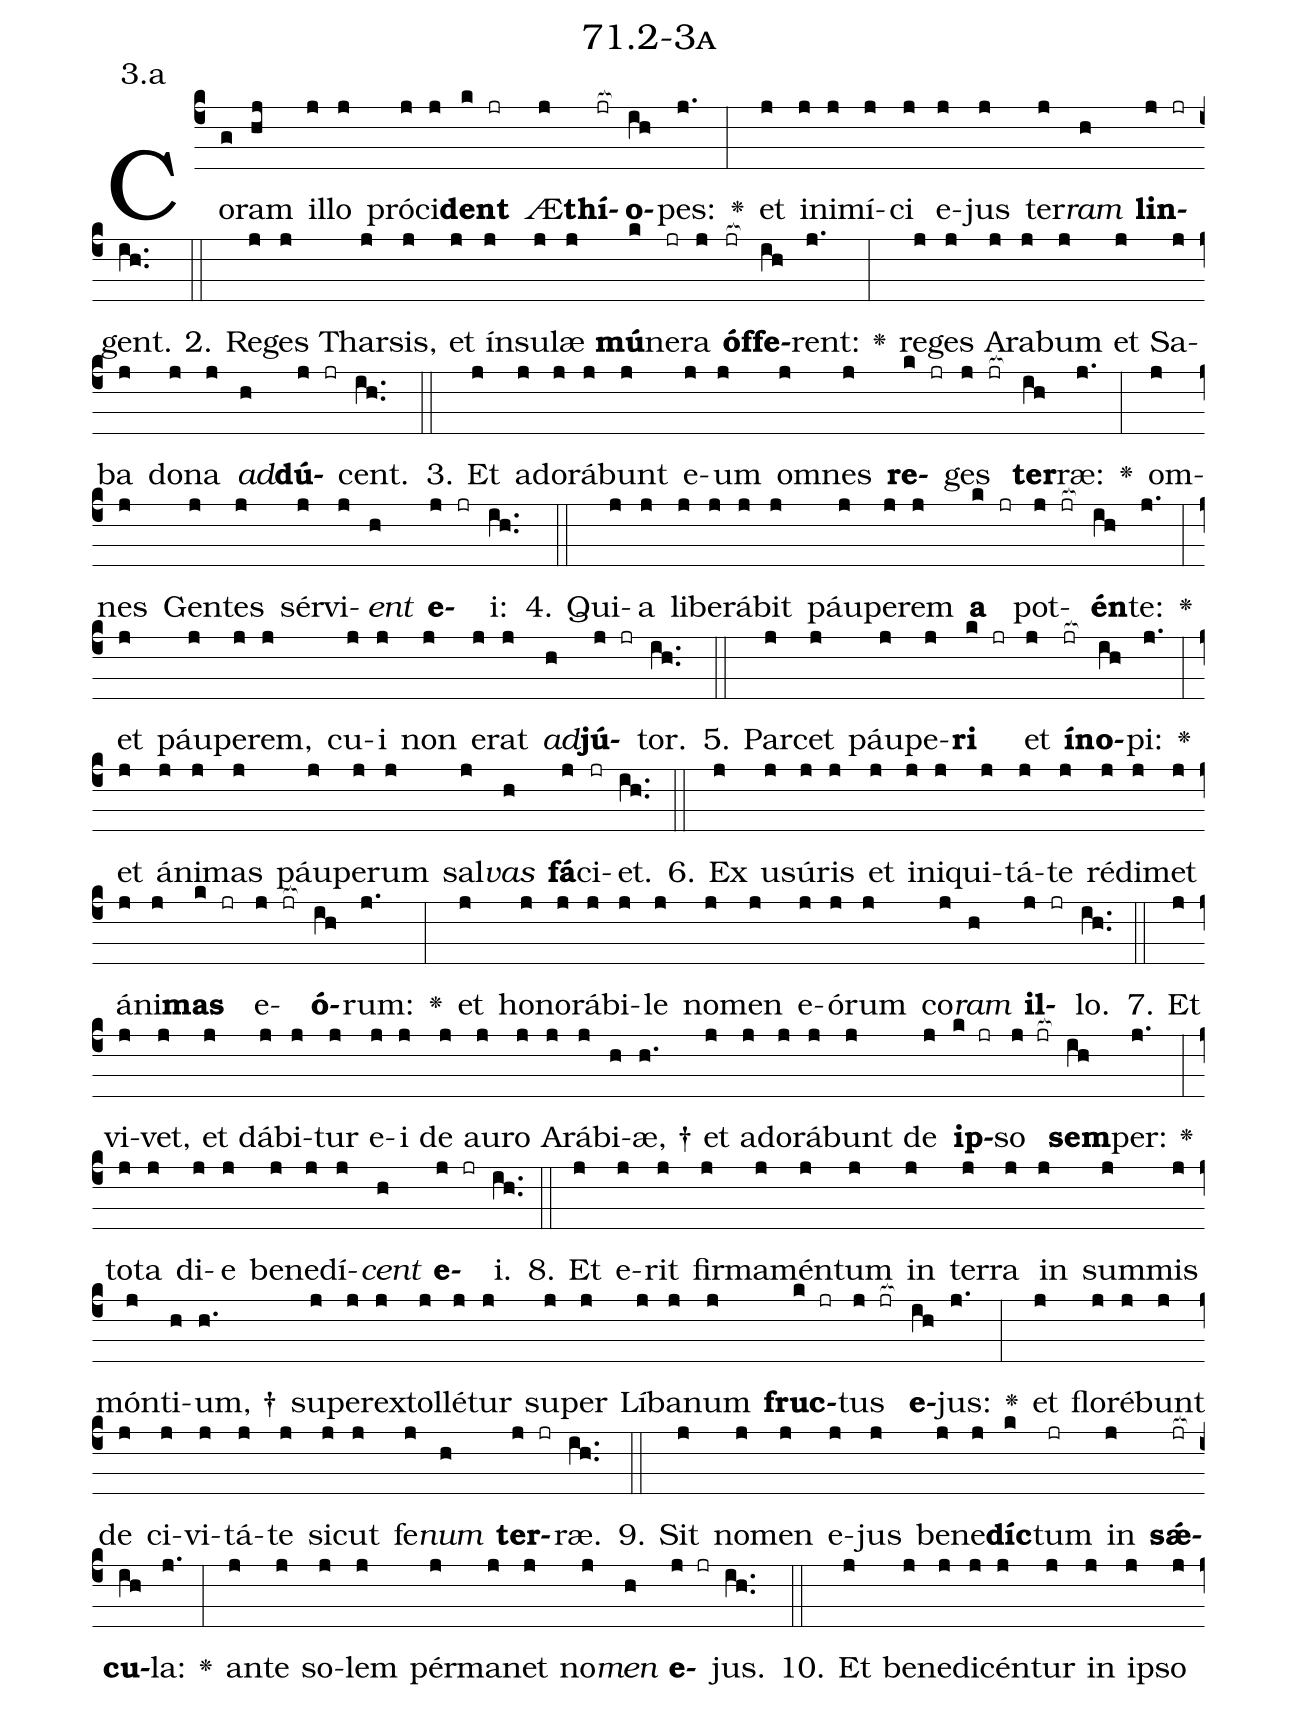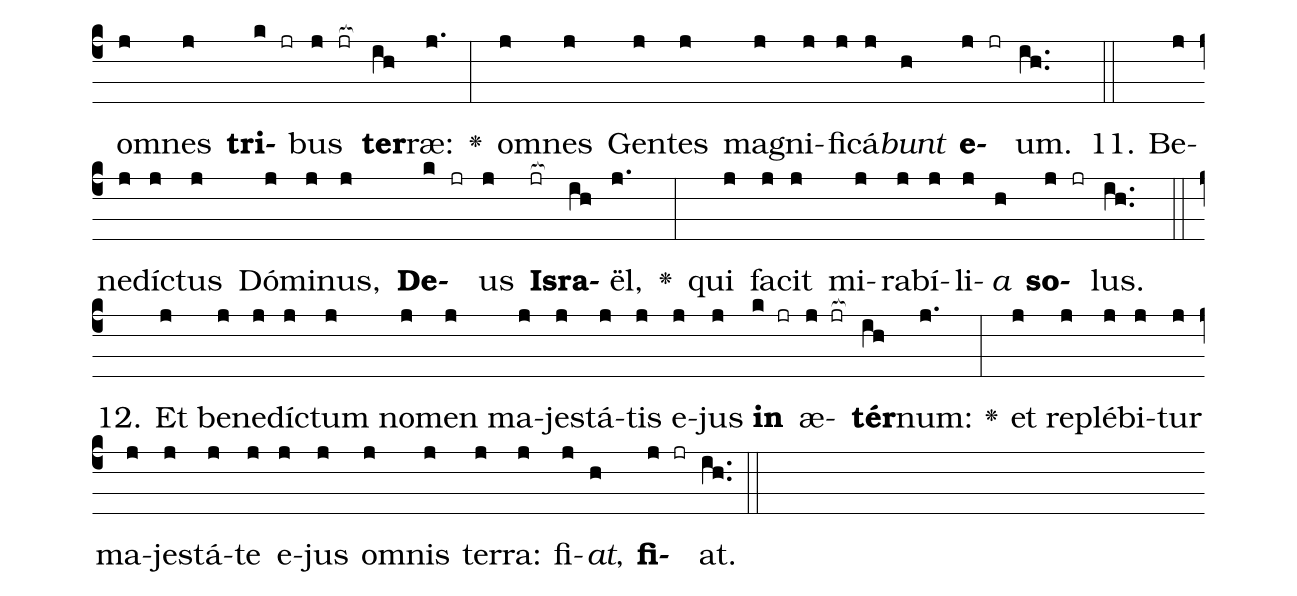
name: 71.2-3a;
annotation: 3.a;
%%
(c4)Co(g)ram(hj) il(j)lo(j) pró(j)ci(j)<b>dent</b>(k jr) Æ(j)<b>thí</b>(jr[ocb:1{])<b>o</b>(ih[ocb:0}])pes:(j.) <v>\greheightstar</v>(:) et(j) in(j)i(j)mí(j)ci(j) e(j)jus(j) ter(j)<i>ram</i>(h) <b>lin</b>(j jr)gent.(ih..) (::)
2. Re(j)ges(j) Thar(j)sis,(j) et(j) ín(j)su(j)læ(j) <b>mú</b>(k)ne(jr)ra(j) <b>óf</b>(jr[ocb:1{])<b>fe</b>(ih[ocb:0}])rent:(j.) <v>\greheightstar</v>(:) re(j)ges(j) A(j)ra(j)bum(j) et(j) Sa(j)ba(j) do(j)na(j) <i>ad</i>(h)<b>dú</b>(j jr)cent.(ih..) (::)
3. Et(j) ad(j)o(j)rá(j)bunt(j) e(j)um(j) om(j)nes(j) <b>re</b>(k jr)ges(j jr[ocb:1{]) <b>ter</b>(ih[ocb:0}])ræ:(j.) <v>\greheightstar</v>(:) om(j)nes(j) Gen(j)tes(j) sér(j)vi(j)<i>ent</i>(h) <b>e</b>(j jr)i:(ih..) (::)
4. Qui(j)a(j) li(j)be(j)rá(j)bit(j) páu(j)pe(j)rem(j) <b>a</b>(k jr) pot(j jr[ocb:1{])<b>én</b>(ih[ocb:0}])te:(j.) <v>\greheightstar</v>(:) et(j) páu(j)pe(j)rem,(j) cu(j)i(j) non(j) e(j)rat(j) <i>ad</i>(h)<b>jú</b>(j jr)tor.(ih..) (::)
5. Par(j)cet(j) páu(j)pe(j)<b>ri</b>(k jr) et(j) <b>ín</b>(jr[ocb:1{])<b>o</b>(ih[ocb:0}])pi:(j.) <v>\greheightstar</v>(:) et(j) á(j)ni(j)mas(j) páu(j)pe(j)rum(j) sal(j)<i>vas</i>(h) <b>fá</b>(j)ci(jr)et.(ih..) (::)
6. Ex(j) u(j)sú(j)ris(j) et(j) in(j)i(j)qui(j)tá(j)te(j) réd(j)i(j)met(j) á(j)ni(j)<b>mas</b>(k jr) e(j jr[ocb:1{])<b>ó</b>(ih[ocb:0}])rum:(j.) <v>\greheightstar</v>(:) et(j) ho(j)no(j)rá(j)bi(j)le(j) no(j)men(j) e(j)ó(j)rum(j) co(j)<i>ram</i>(h) <b>il</b>(j jr)lo.(ih..) (::)
7. Et(j) vi(j)vet,(j) et(j) dá(j)bi(j)tur(j) e(j)i(j) de(j) au(j)ro(j) A(j)rá(j)bi(h)æ, †(h.) et(j) ad(j)o(j)rá(j)bunt(j) de(j) <b>ip</b>(k jr)so(j jr[ocb:1{]) <b>sem</b>(ih[ocb:0}])per:(j.) <v>\greheightstar</v>(:) to(j)ta(j) di(j)e(j) be(j)ne(j)dí(j)<i>cent</i>(h) <b>e</b>(j jr)i.(ih..) (::)
8. Et(j) e(j)rit(j) fir(j)ma(j)mén(j)tum(j) in(j) ter(j)ra(j) in(j) sum(j)mis(j) món(j)ti(h)um, †(h.) su(j)per(j)ex(j)tol(j)lé(j)tur(j) su(j)per(j) Lí(j)ba(j)num(j) <b>fruc</b>(k jr)tus(j jr[ocb:1{]) <b>e</b>(ih[ocb:0}])jus:(j.) <v>\greheightstar</v>(:) et(j) flo(j)ré(j)bunt(j) de(j) ci(j)vi(j)tá(j)te(j) sic(j)ut(j) fe(j)<i>num</i>(h) <b>ter</b>(j jr)ræ.(ih..) (::)
9. Sit(j) no(j)men(j) e(j)jus(j) be(j)ne(j)<b>díc</b>(k)tum(jr) in(j) <b>sǽ</b>(jr[ocb:1{])<b>cu</b>(ih[ocb:0}])la:(j.) <v>\greheightstar</v>(:) an(j)te(j) so(j)lem(j) pér(j)ma(j)net(j) no(j)<i>men</i>(h) <b>e</b>(j jr)jus.(ih..) (::)
10. Et(j) be(j)ne(j)di(j)cén(j)tur(j) in(j) ip(j)so(j) om(j)nes(j) <b>tri</b>(k jr)bus(j jr[ocb:1{]) <b>ter</b>(ih[ocb:0}])ræ:(j.) <v>\greheightstar</v>(:) om(j)nes(j) Gen(j)tes(j) ma(j)gni(j)fi(j)cá(j)<i>bunt</i>(h) <b>e</b>(j jr)um.(ih..) (::)
11. Be(j)ne(j)díc(j)tus(j) Dó(j)mi(j)nus,(j) <b>De</b>(k jr)us(j) <b>Is</b>(jr[ocb:1{])<b>ra</b>(ih[ocb:0}])ël,(j.) <v>\greheightstar</v>(:) qui(j) fa(j)cit(j) mi(j)ra(j)bí(j)li(j)<i>a</i>(h) <b>so</b>(j jr)lus.(ih..) (::)
12. Et(j) be(j)ne(j)díc(j)tum(j) no(j)men(j) ma(j)jes(j)tá(j)tis(j) e(j)jus(j) <b>in</b>(k jr) æ(j jr[ocb:1{])<b>tér</b>(ih[ocb:0}])num:(j.) <v>\greheightstar</v>(:) et(j) re(j)plé(j)bi(j)tur(j) ma(j)jes(j)tá(j)te(j) e(j)jus(j) om(j)nis(j) ter(j)ra:(j) fi(j)<i>at</i>,(h) <b>fi</b>(j jr)at.(ih..) (::)
